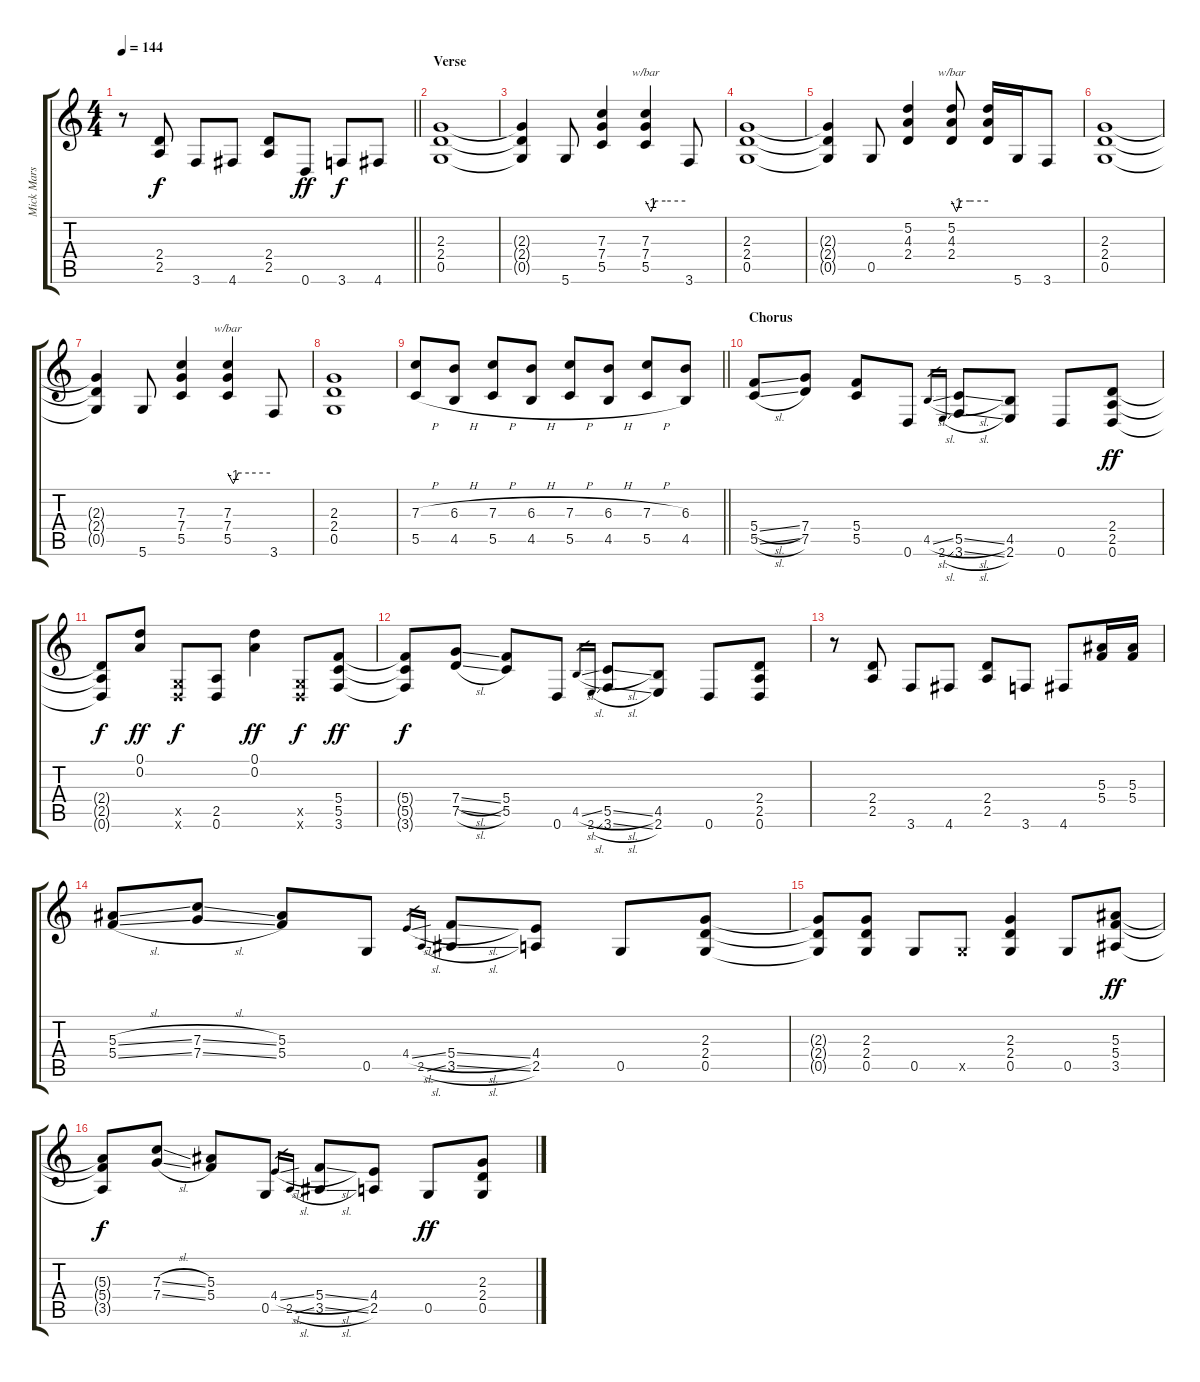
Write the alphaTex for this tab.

\track ("Mick Mars" "Mick Mars") {instrument distortionguitar}
\staff {score tabs}
\tuning (D4 A3 F3 C3 G2 D2) {hide}
\ts (4 4)
\tempo 144
\clef g2
\barLineRight lightlight
\ks c
r.8{dy f} (2.4 2.5).8 3.6.8 4.6.8 (2.4 2.5).8 0.6.8{dy ff} 3.6.8{dy f} 4.6.8 |
\section ("" "Verse")
(2.3 2.4 0.5).1 |
(2.3{t} 2.4{t} 0.5{t}).4 5.6.8 (7.3 7.4 5.5).4 (7.3 7.4 5.5).4{tbe (custom default 0 0 8 -4 15 0 30 0 60 0)} 3.6.8 |
(2.3 2.4 0.5).1 |
(2.3{t} 2.4{t} 0.5{t}).4 0.5.8 (5.2 4.3 2.4).4 (5.2 4.3 2.4).8{tbe (custom default 0 0 8 -4 15 0 30 0 60 0)} (5.2{t} 4.3{t} 2.4{t}).16 5.6.16 3.6.8 |
(2.3 2.4 0.5).1 |
(2.3{t} 2.4{t} 0.5{t}).4 5.6.8 (7.3 7.4 5.5).4 (7.3 7.4 5.5).4{tbe (custom default 0 0 8 -4 15 0 30 0 60 0)} 3.6.8 |
(2.3 2.4 0.5).1 |
\barLineRight lightlight
(7.3{h} 5.5{h}).8 (6.3{h} 4.5{h}).8 (7.3{h} 5.5{h}).8 (6.3{h} 4.5{h}).8 (7.3{h} 5.5{h}).8 (6.3{h} 4.5{h}).8 (7.3{h} 5.5{h}).8 (6.3 4.5).8 |
\section ("" "Chorus")
(5.4{sl} 5.5{sl}).8 (7.4 7.5).8 (5.4 5.5).8 0.6.8 4.5{sl}.16{gr} 2.6{sl}.16{gr} (5.5{sl} 3.6{sl}).8 (4.5 2.6).8 0.6.8 (2.4 2.5 0.6).8{dy ff} |
(2.4{t} 2.5{t} 0.6{t}).8{dy f} (0.1 0.2).8{dy ff} (0.5{x} 0.6{x}).8{dy f} (2.5 0.6).8 (0.1 0.2).4{dy ff} (0.5{x} 0.6{x}).8{dy f} (5.4 5.5 3.6).8{dy ff} |
(5.4{t} 5.5{t} 3.6{t}).8{dy f} (7.4{sl} 7.5{sl}).8 (5.4 5.5).8 0.6.8 4.5{sl}.16{gr} 2.6{sl}.16{gr} (5.5{sl} 3.6{sl}).8 (4.5 2.6).8 0.6.8 (2.4 2.5 0.6).8 |
r.8 (2.4 2.5).8 3.6.8 4.6.8 (2.4 2.5).8 3.6.8 4.6.8 (5.3 5.4).16 (5.3 5.4).16 |
(5.3{sl} 5.4{sl}).8 (7.3{sl} 7.4{sl}).8 (5.3 5.4).8 0.5.8 4.4{sl}.16{gr} 2.5{sl}.16{gr} (5.4{sl} 3.5{sl}).8 (4.4 2.5).8 0.5.8 (2.3 2.4 0.5).8 |
(2.3{t} 2.4{t} 0.5{t}).8 (2.3 2.4 0.5).8 0.5.8 0.5{x}.8 (2.3 2.4 0.5).4 0.5.8 (5.3 5.4 3.5).8{dy ff} |
(5.3{t} 5.4{t} 3.5{t}).8{dy f} (7.3{sl} 7.4{sl}).8 (5.3 5.4).8 0.5.8 4.4{sl}.16{gr} 2.5{sl}.16{gr} (5.4{sl} 3.5{sl}).8 (4.4 2.5).8 0.5.8{dy ff} (2.3 2.4 0.5).8
